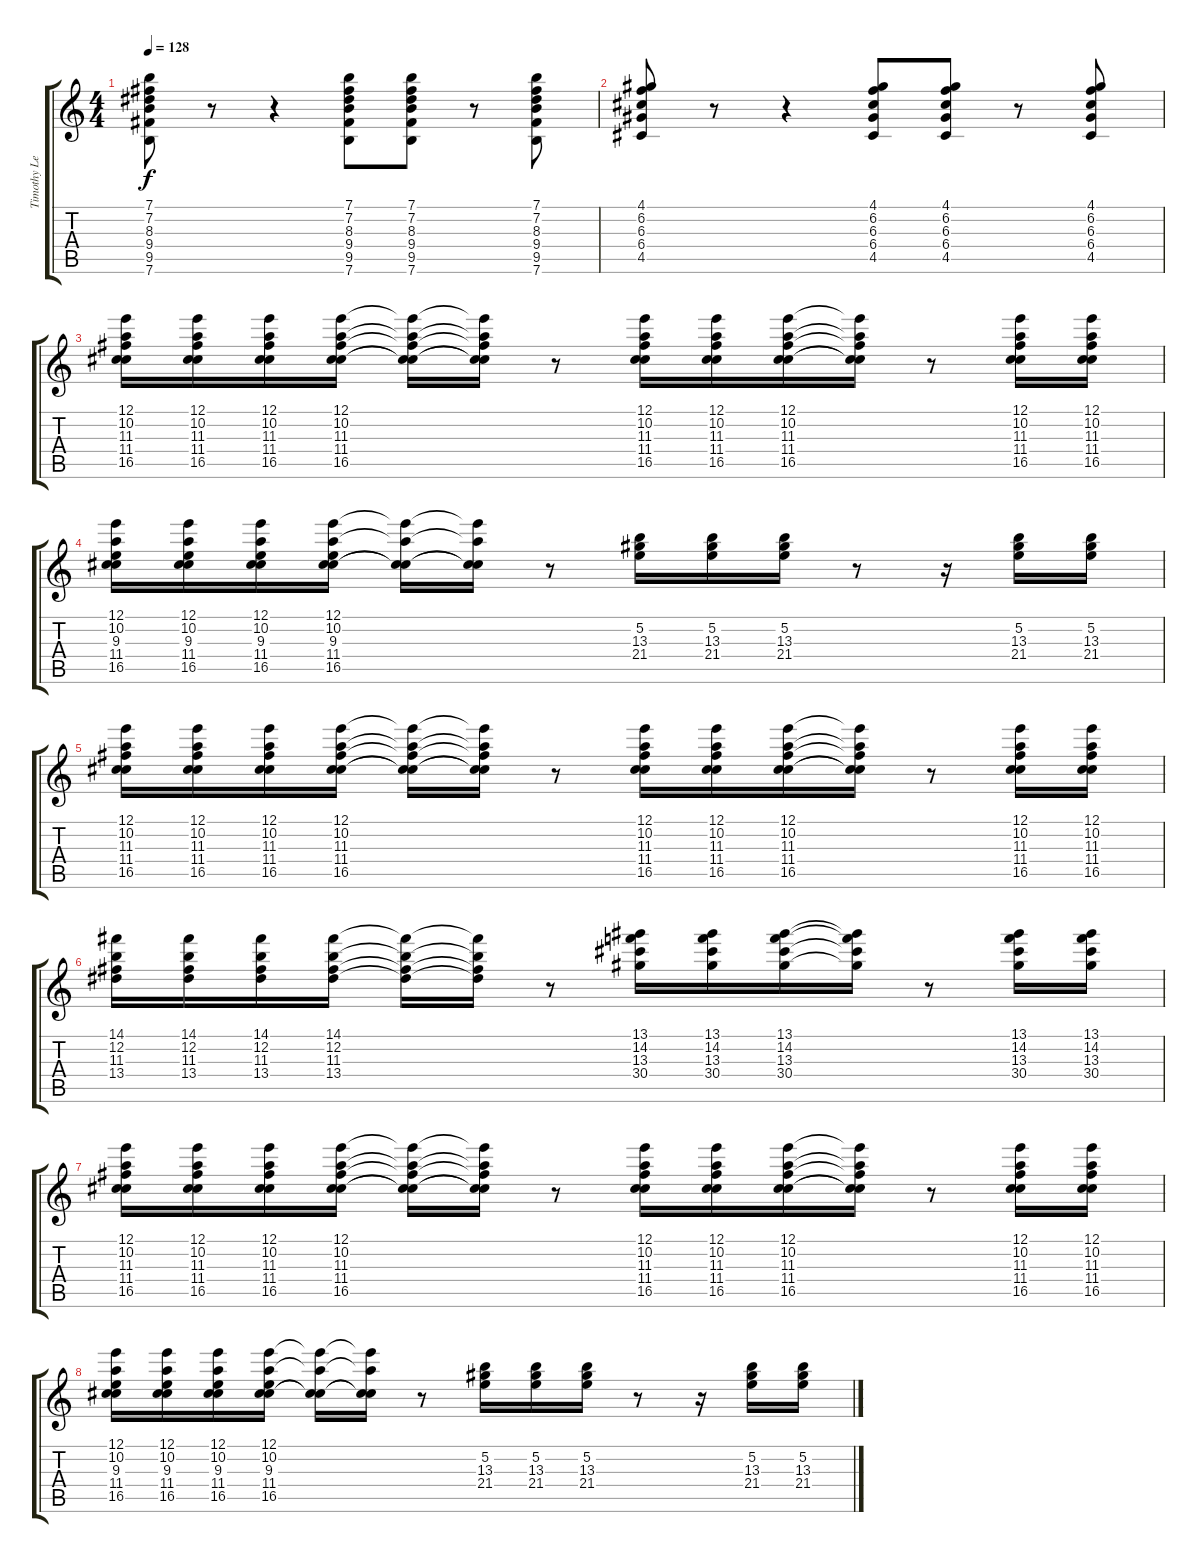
\track ("Timothy Lever" "Timothy Le") {instrument tremolostrings}
\staff {score tabs}
\tuning (E5 B4 G4 D4 A3 E3) {hide}
\ts (4 4)
\tempo 128
\clef g2
\ks c
(7.1 7.2 8.3 9.4 9.5 7.6).8{dy f} r.8 r.4 (7.1 7.2 8.3 9.4 9.5 7.6).8 (7.1 7.2 8.3 9.4 9.5 7.6).8 r.8 (7.1 7.2 8.3 9.4 9.5 7.6).8 |
(4.1 6.2 6.3 6.4 4.5).8 r.8 r.4 (4.1 6.2 6.3 6.4 4.5).8 (4.1 6.2 6.3 6.4 4.5).8 r.8 (4.1 6.2 6.3 6.4 4.5).8 |
(12.1 10.2 11.3 11.4 16.5).16 (12.1 10.2 11.3 11.4 16.5).16 (12.1 10.2 11.3 11.4 16.5).16 (12.1 10.2 11.3 11.4 16.5).16 (12.1{t} 10.2{t} 11.3{t} 11.4{t} 16.5{t}).16 (12.1{t} 10.2{t} 11.3{t} 11.4{t} 16.5{t}).16 r.8 (12.1 10.2 11.3 11.4 16.5).16 (12.1 10.2 11.3 11.4 16.5).16 (12.1 10.2 11.3 11.4 16.5).16 (12.1{t} 10.2{t} 11.3{t} 11.4{t} 16.5{t}).16 r.8 (12.1 10.2 11.3 11.4 16.5).16 (12.1 10.2 11.3 11.4 16.5).16 |
(12.1 10.2 9.3 11.4 16.5).16 (12.1 10.2 9.3 11.4 16.5).16 (12.1 10.2 9.3 11.4 16.5).16 (12.1 10.2 9.3 11.4 16.5).16 (12.1{t} 10.2{t} 11.4{t} 16.5{t}).16 (12.1{t} 10.2{t} 11.4{t} 16.5{t}).16 r.8 (5.2 13.3 21.4).16 (5.2 13.3 21.4).16 (5.2 13.3 21.4).16 r.8 r.16 (5.2 13.3 21.4).16 (5.2 13.3 21.4).16 |
(12.1 10.2 11.3 11.4 16.5).16 (12.1 10.2 11.3 11.4 16.5).16 (12.1 10.2 11.3 11.4 16.5).16 (12.1 10.2 11.3 11.4 16.5).16 (12.1{t} 10.2{t} 11.3{t} 11.4{t} 16.5{t}).16 (12.1{t} 10.2{t} 11.3{t} 11.4{t} 16.5{t}).16 r.8 (12.1 10.2 11.3 11.4 16.5).16 (12.1 10.2 11.3 11.4 16.5).16 (12.1 10.2 11.3 11.4 16.5).16 (12.1{t} 10.2{t} 11.3{t} 11.4{t} 16.5{t}).16 r.8 (12.1 10.2 11.3 11.4 16.5).16 (12.1 10.2 11.3 11.4 16.5).16 |
(14.1 12.2 11.3 13.4).16 (14.1 12.2 11.3 13.4).16 (14.1 12.2 11.3 13.4).16 (14.1 12.2 11.3 13.4).16 (14.1{t} 12.2{t} 11.3{t} 13.4{t}).16 (14.1{t} 12.2{t} 11.3{t} 13.4{t}).16 r.8 (13.1 14.2 13.3 30.4).16 (13.1 14.2 13.3 30.4).16 (13.1 14.2 13.3 30.4).16 (13.1{t} 14.2{t} 13.3{t} 30.4{t}).16 r.8 (13.1 14.2 13.3 30.4).16 (13.1 14.2 13.3 30.4).16 |
(12.1 10.2 11.3 11.4 16.5).16 (12.1 10.2 11.3 11.4 16.5).16 (12.1 10.2 11.3 11.4 16.5).16 (12.1 10.2 11.3 11.4 16.5).16 (12.1{t} 10.2{t} 11.3{t} 11.4{t} 16.5{t}).16 (12.1{t} 10.2{t} 11.3{t} 11.4{t} 16.5{t}).16 r.8 (12.1 10.2 11.3 11.4 16.5).16 (12.1 10.2 11.3 11.4 16.5).16 (12.1 10.2 11.3 11.4 16.5).16 (12.1{t} 10.2{t} 11.3{t} 11.4{t} 16.5{t}).16 r.8 (12.1 10.2 11.3 11.4 16.5).16 (12.1 10.2 11.3 11.4 16.5).16 |
(12.1 10.2 9.3 11.4 16.5).16 (12.1 10.2 9.3 11.4 16.5).16 (12.1 10.2 9.3 11.4 16.5).16 (12.1 10.2 9.3 11.4 16.5).16 (12.1{t} 10.2{t} 11.4{t} 16.5{t}).16 (12.1{t} 10.2{t} 11.4{t} 16.5{t}).16 r.8 (5.2 13.3 21.4).16 (5.2 13.3 21.4).16 (5.2 13.3 21.4).16 r.8 r.16 (5.2 13.3 21.4).16 (5.2 13.3 21.4).16
